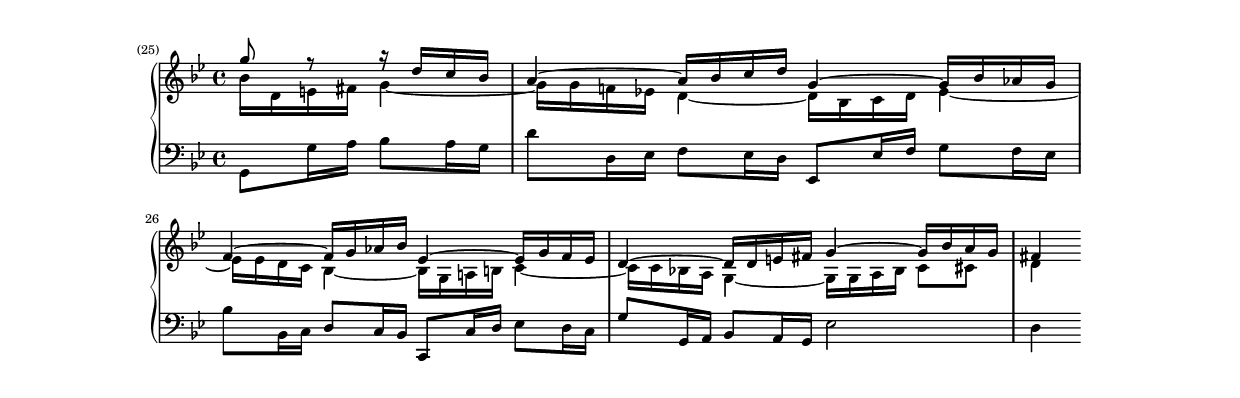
\version "2.18.2"
\include "../template-inline.ly"

rightHandMusic = \relative c'' {
	%{r2%}
	\partial 2
	<<
		\new Voice {
			\voiceOne
			g'8 r8 r16 d c b
			a4~ a16 b c d g,4~ g16 b as g
			f4~ f16 g as b es,4~ es16 g f es
			d4~ d16 d e fis g4~ g16 b a g
			fis4
		}
		\new Voice {
			\voiceTwo
			b16 d, e fis g4~
			g16 g f! es! d4~ d16 b c d es4~
			es16 es d c b4~ b16 g a! h c4~
			c16 c b! a g4~ g16 g a b c8 cis
			d4
		}
	>>
}

leftHandMusic = \relative c {
	\set Score.barNumberVisibility = #all-bar-numbers-visible
	\set Score.currentBarNumber = #25
	%{r2%}
	\partial 2
	g8 g'16 a b8 a16 g
	d'8 d,16 es f8 es16 d es,8 es'16 f g8 f16 es
	b'8 b,16 c d8 c16 b c,8 c'16 d es8 d16 c
	g'8 g,16 a b8 a16 g es'2
	d4
}

\score {
	\new PianoStaff <<
		\new Staff = "Rechte Hand"  <<
			\key g \minor
			\rightHandMusic
		>>
		\new Staff = "Linke Hand" <<
			\key g \minor
			\clef "bass"
			\leftHandMusic
		>>
	>>
}
